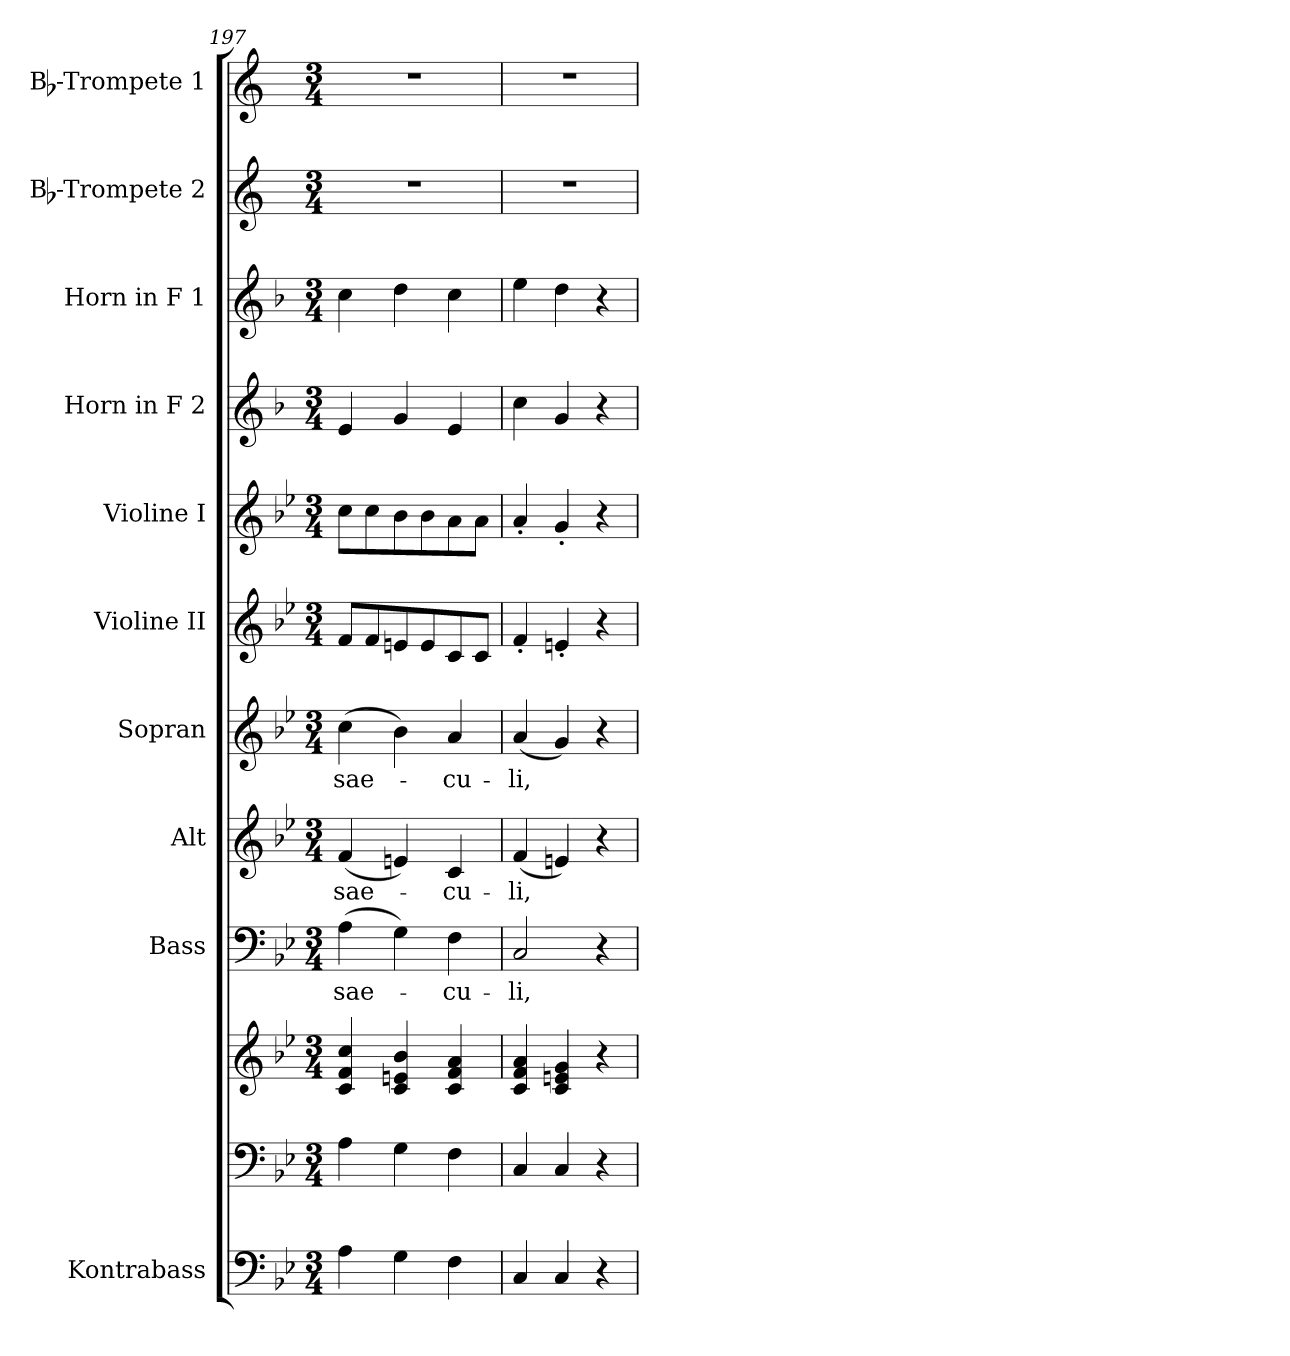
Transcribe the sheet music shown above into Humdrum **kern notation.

**kern	**kern	**kern	**kern	**text	**kern	**text	**kern	**text	**kern	**kern	**kern	**kern	**kern	**kern
*part11	*part10	*part10	*part9	*part9	*part8	*part8	*part7	*part7	*part6	*part5	*part4	*part3	*part2	*part1
*staff12	*staff11	*staff10	*staff9	*staff9	*staff8	*staff8	*staff7	*staff7	*staff6	*staff5	*staff4	*staff3	*staff2	*staff1
*I"Kontrabass	*	*	*I"Bass	*	*I"Alt	*	*I"Sopran	*	*I"Violine II	*I"Violine I	*I"Horn in F 2	*I"Horn in F 1	*I"Bb-Trompete 2	*I"Bb-Trompete 1
*I'Kb.	*	*	*I'B.	*	*I'A.	*	*I'S.	*	*I'Vl. II	*I'Vl. I	*	*	*I'Bb Trp. 2	*I'Bb Trp. 1
*clefF4	*clefF4	*clefG2	*clefF4	*	*clefG2	*	*clefG2	*	*clefG2	*clefG2	*clefG2	*clefG2	*clefG2	*clefG2
*ITrd7c12	*	*	*	*	*	*	*	*	*	*	*ITrd4c7	*ITrd4c7	*ITrd1c2	*ITrd1c2
*k[b-e-]	*k[b-e-]	*k[b-e-]	*k[b-e-]	*	*k[b-e-]	*	*k[b-e-]	*	*k[b-e-]	*k[b-e-]	*k[b-e-]	*k[b-e-]	*k[b-e-]	*k[b-e-]
*B-:	*B-:	*B-:	*B-:	*	*B-:	*	*B-:	*	*B-:	*B-:	*B-:	*B-:	*B-:	*B-:
*M3/4	*M3/4	*M3/4	*M3/4	*	*M3/4	*	*M3/4	*	*M3/4	*M3/4	*M3/4	*M3/4	*M3/4	*M3/4
=197	=197	=197	=197	=197	=197	=197	=197	=197	=197	=197	=197	=197	=197	=197
!	!	!	!	!LO:LY:b	!	!LO:LY:b	!	!LO:LY:b	!	!	!	!	!	!
4AA\	4A\	4c/ 4f/ 4cc/	(>4A\	sae-	(<4f/	sae-	(>4cc\	sae-	8f/L	8cc\L	4A/	4f\	2.r	2.r
.	.	.	.	.	.	.	.	.	8f/	8cc\	.	.	.	.
4GG\	4G\	4c/ 4en/ 4b-/	4G\)	.	4en/)	.	4b-\)	.	8en/	8b-\	4c/	4g\	.	.
.	.	.	.	.	.	.	.	.	8e/	8b-\	.	.	.	.
!	!	!	!	!LO:LY:b	!	!LO:LY:b	!	!LO:LY:b	!	!	!	!	!	!
4FF\	4F\	4c/ 4f/ 4a/	4F\	-cu-	4c/	-cu-	4a/	-cu-	8c/	8a\	4A/	4f\	.	.
.	.	.	.	.	.	.	.	.	8c/J	8a\J	.	.	.	.
=198	=198	=198	=198	=198	=198	=198	=198	=198	=198	=198	=198	=198	=198	=198
!	!	!	!	!LO:LY:b	!	!LO:LY:b	!	!LO:LY:b	!	!	!	!	!	!
4CC/	4C/	4c/ 4f/ 4a/	2C/	-li,	(<4f/	-li,	(<4a/	-li,	4f'</	4a'</	4f\	4a\	2.r	2.r
4CC/	4C/	4c/ 4en/ 4g/	.	.	4en/)	.	4g/)	.	4en'</	4g'</	4c/	4g\	.	.
4r	4r	4r	4r	.	4r	.	4r	.	4r	4r	4r	4r	.	.
=	=	=	=	=	=	=	=	=	=	=	=	=	=	=
*-	*-	*-	*-	*-	*-	*-	*-	*-	*-	*-	*-	*-	*-	*-
